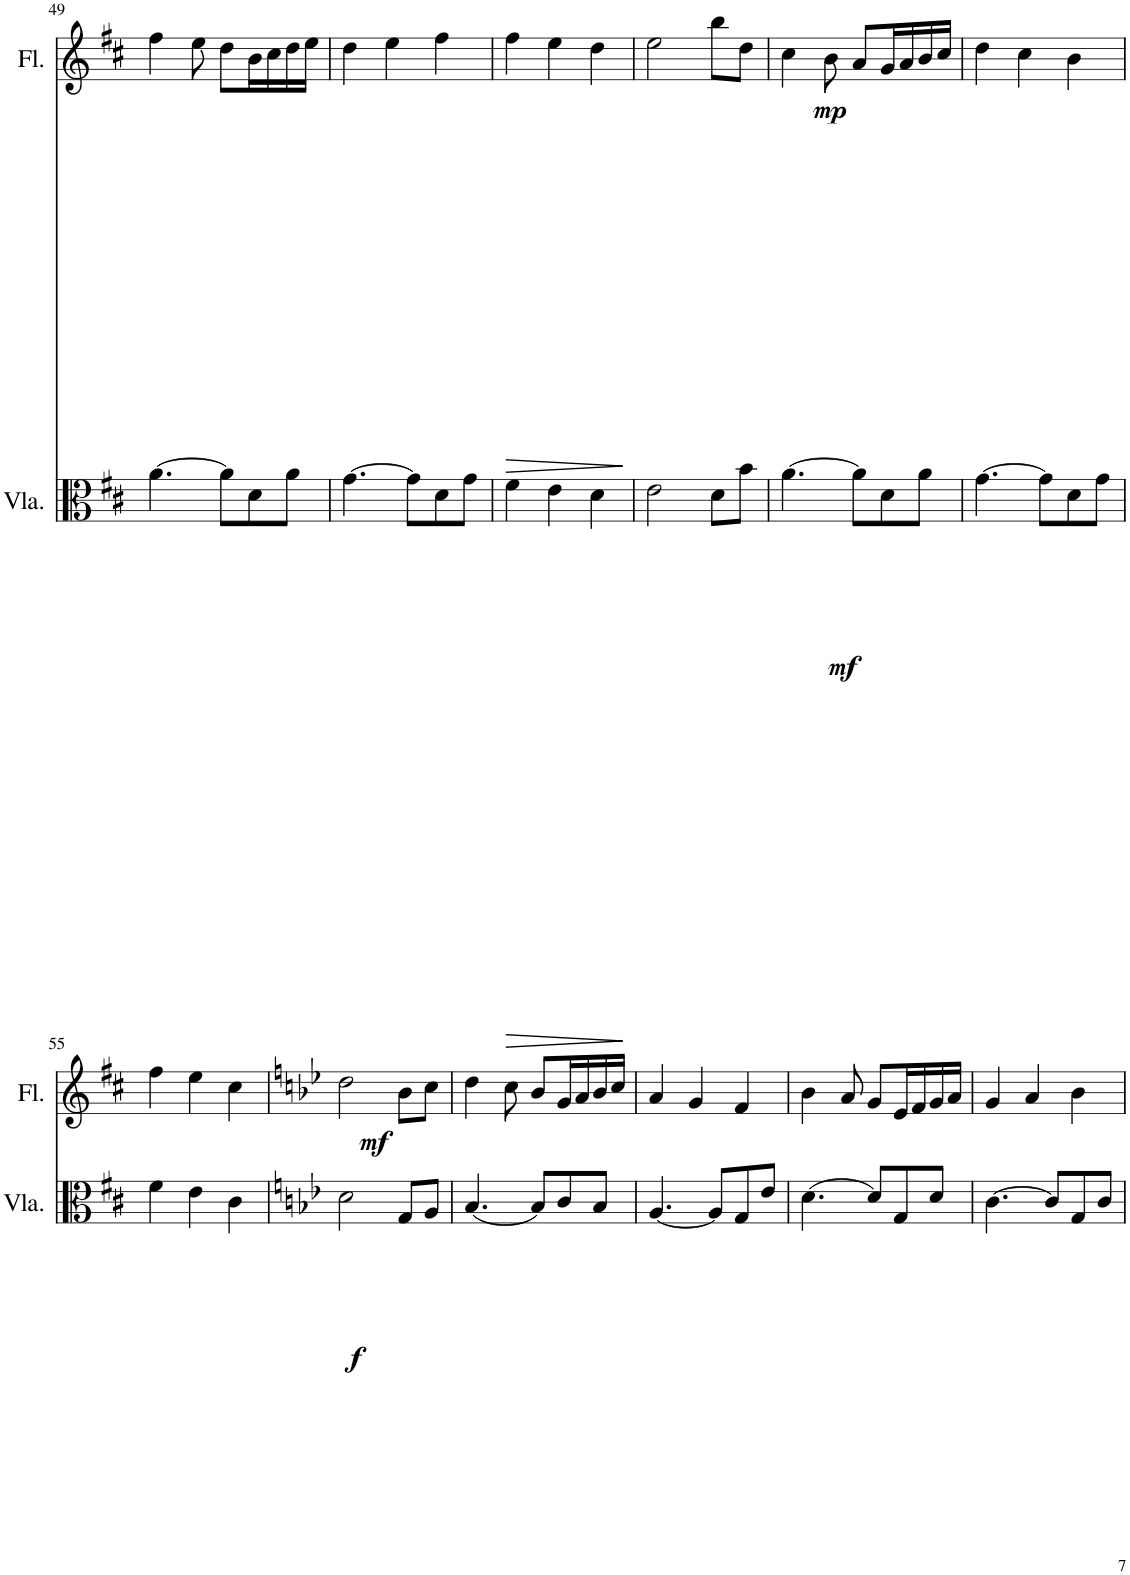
**kern	**dynam	**kern	**dynam
*part2	*part2	*part1	*part1
*staff2	*staff2	*staff1	*staff1
*I"Viola	*	*I"Flute	*
*I'Vla.	*	*I'Fl.	*
!!LO:PB:g=z
*clefC3	*	*clefG2	*
*k[f#c#]	*	*k[f#c#]	*
*M6/8	*	*M6/8	*
=49	=49	=49	=49
[4.a\	.	4ff#\	.
.	.	8ee\	.
8a\L]	.	8dd\L	.
8d\	.	16b\L	.
.	.	16cc#\	.
8a\J	.	16dd\	.
.	.	16ee\JJ	.
=50	=50	=50	=50
[4.g\	.	4dd\	.
.	.	4ee\	.
8g\L]	.	.	.
8d\	.	4ff#\	.
8g\J	.	.	.
=51	=51	=51	=51
!	!LO:HP:b	!	!LO:HP:b
4f#\	>	4ff#\	>
4e\	.	4ee\	.
4d\	.	4dd\	.
.	]	.	]
=52	=52	=52	=52
2e\	.	2ee\	.
!	!LO:DY:b	!	!LO:DY:b
8d\L	mf	8bb\L	mp
8b\J	.	8dd\J	.
=53	=53	=53	=53
[4.a\	.	4cc#\	.
.	.	8b\	.
8a\L]	.	8a/L	.
8d\	.	16g/L	.
.	.	16a/	.
8a\J	.	16b/	.
.	.	16cc#/JJ	.
=54	=54	=54	=54
[4.g\	.	4dd\	.
.	.	4cc#\	.
8g\L]	.	.	.
8d\	.	4b\	.
8g\J	.	.	.
!!LO:LB:g=z
=55	=55	=55	=55
4f#\	.	4ff#\	.
4e\	.	4ee\	.
4c#\	.	4cc#\	.
=56	=56	=56	=56
*k[b-e-]	*	*k[b-e-]	*
!	!LO:DY:b	!	!LO:DY:b
2d\	f	2dd\	mf
8G/L	.	8b-\L	.
8A/J	.	8cc\J	.
=57	=57	=57	=57
[4.B-/	.	4dd\	.
.	.	8cc\	.
8B-/L]	.	8b-/L	.
8c/	.	16g/L	.
.	.	16a/	.
8B-/J	.	16b-/	.
.	.	16cc/JJ	.
=58	=58	=58	=58
[4.A/	.	4a/	.
.	.	4g/	.
8A/L]	.	.	.
8G/	.	4f/	.
8e-/J	.	.	.
=59	=59	=59	=59
[4.d\	.	4b-\	.
.	.	8a/	.
8d/L]	.	8g/L	.
8G/	.	16e-/L	.
.	.	16f/	.
8d/J	.	16g/	.
.	.	16a/JJ	.
=60	=60	=60	=60
[4.c\	.	4g/	.
.	.	4a/	.
8c/L]	.	.	.
8G/	.	4b-\	.
8c/J	.	.	.
=	=	=	=
*-	*-	*-	*-
